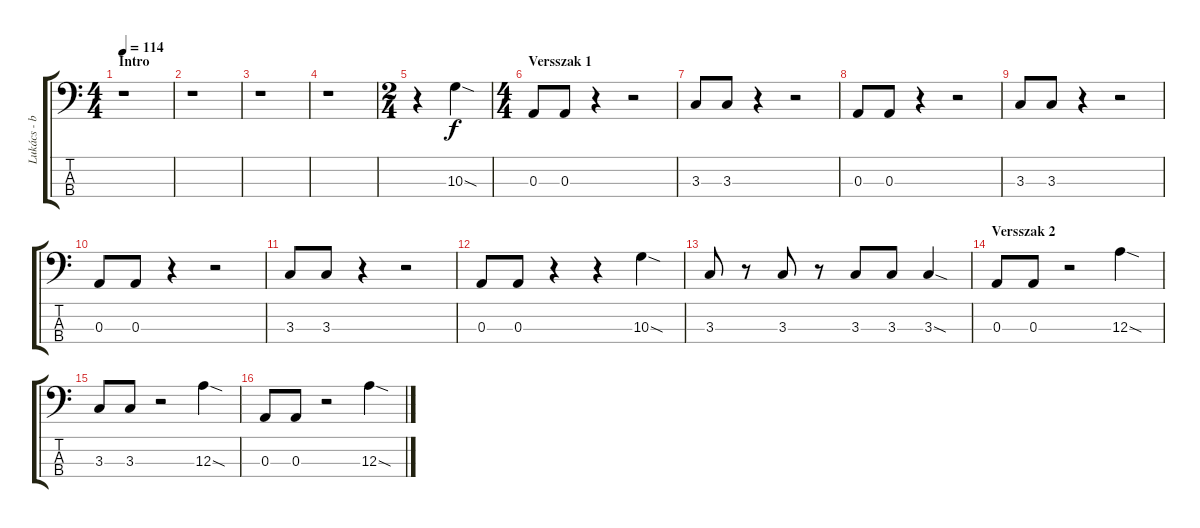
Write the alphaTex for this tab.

\track ("Lukács - bass" "Lukács - b") {instrument electricbasspick}
\staff {score tabs}
\tuning (G2 D2 A1 E1) {hide}
\ts (4 4)
\section ("" "Intro")
\tempo 114
\clef f4
\ks c
r.1{dy f instrument electricbasspick} |
r.1 |
r.1 |
r.1 |
\ts (2 4)
r.4 10.3{sod}.4 |
\ts (4 4)
\section ("" "Versszak 1")
0.3.8 0.3.8 r.4 r.2 |
3.3.8 3.3.8 r.4 r.2 |
0.3.8 0.3.8 r.4 r.2 |
3.3.8 3.3.8 r.4 r.2 |
0.3.8 0.3.8 r.4 r.2 |
3.3.8 3.3.8 r.4 r.2 |
0.3.8 0.3.8 r.4 r.4 10.3{sod}.4 |
3.3.8 r.8 3.3.8 r.8 3.3.8 3.3.8 3.3{sod}.4 |
\section ("" "Versszak 2")
0.3.8 0.3.8 r.2 12.3{sod}.4 |
3.3.8 3.3.8 r.2 12.3{sod}.4 |
0.3.8 0.3.8 r.2 12.3{sod}.4
